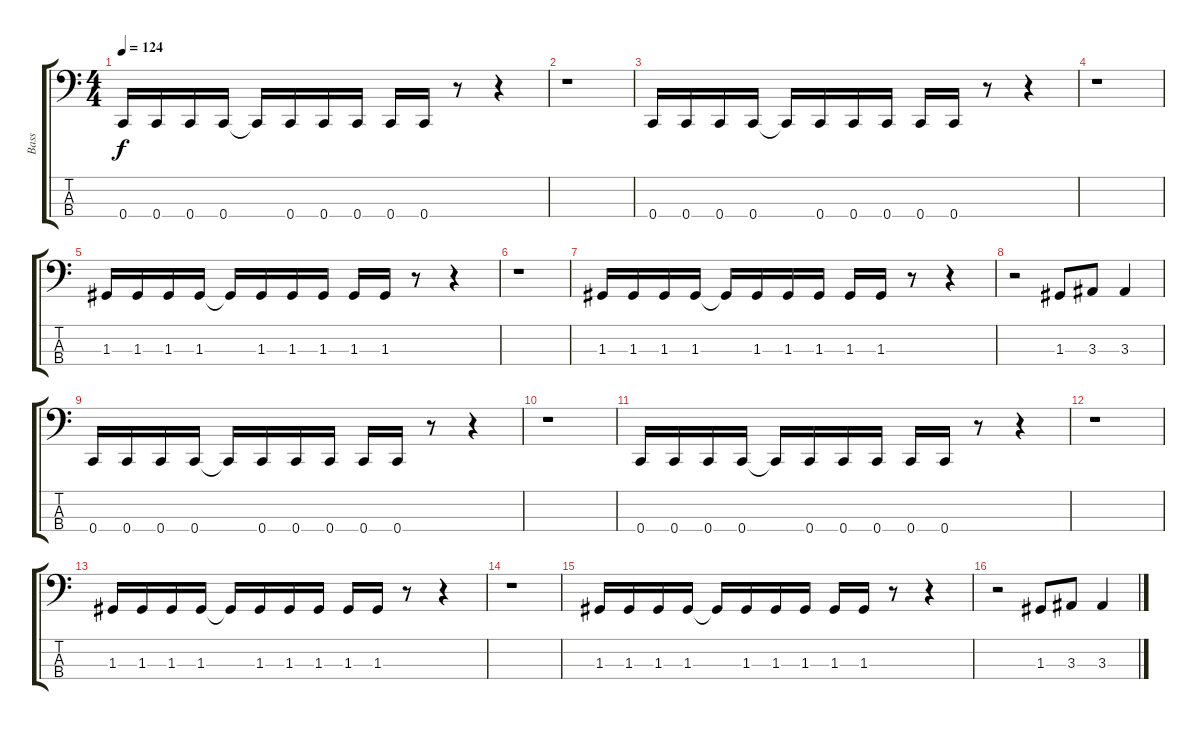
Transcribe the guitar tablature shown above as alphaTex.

\track ("Bass" "Bass") {instrument electricbasspick}
\staff {score tabs}
\tuning (F2 C2 G1 C1) {hide}
\ts (4 4)
\tempo 124
\clef f4
\ks c
0.4.16{dy f} 0.4.16 0.4.16 0.4.16 0.4{t}.16 0.4.16 0.4.16 0.4.16 0.4.16 0.4.16 r.8 r.4 |
r.1 |
0.4.16 0.4.16 0.4.16 0.4.16 0.4{t}.16 0.4.16 0.4.16 0.4.16 0.4.16 0.4.16 r.8 r.4 |
r.1 |
1.3.16 1.3.16 1.3.16 1.3.16 1.3{t}.16 1.3.16 1.3.16 1.3.16 1.3.16 1.3.16 r.8 r.4 |
r.1 |
1.3.16 1.3.16 1.3.16 1.3.16 1.3{t}.16 1.3.16 1.3.16 1.3.16 1.3.16 1.3.16 r.8 r.4 |
r.2 1.3.8 3.3.8 3.3.4 |
0.4.16 0.4.16 0.4.16 0.4.16 0.4{t}.16 0.4.16 0.4.16 0.4.16 0.4.16 0.4.16 r.8 r.4 |
r.1 |
0.4.16 0.4.16 0.4.16 0.4.16 0.4{t}.16 0.4.16 0.4.16 0.4.16 0.4.16 0.4.16 r.8 r.4 |
r.1 |
1.3.16 1.3.16 1.3.16 1.3.16 1.3{t}.16 1.3.16 1.3.16 1.3.16 1.3.16 1.3.16 r.8 r.4 |
r.1 |
1.3.16 1.3.16 1.3.16 1.3.16 1.3{t}.16 1.3.16 1.3.16 1.3.16 1.3.16 1.3.16 r.8 r.4 |
r.2 1.3.8 3.3.8 3.3.4
